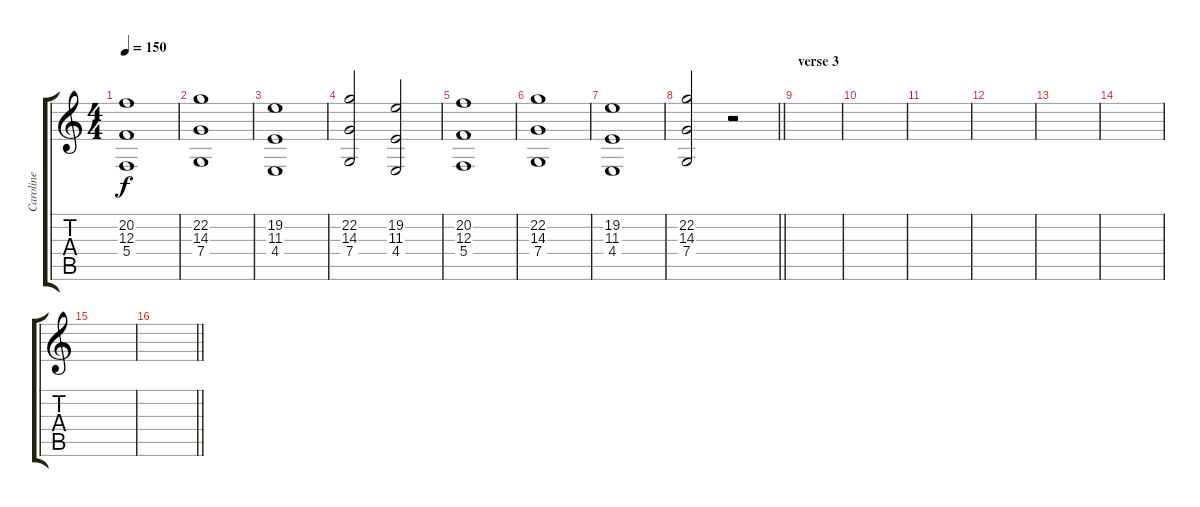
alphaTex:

\track ("Caroline" "Caroline") {instrument stringensemble1}
\staff {score tabs}
\tuning (D4 A3 F3 C3 G2 D2) {hide}
\ts (4 4)
\tempo 150
\clef g2
\ks c
(20.2 12.3 5.4).1{dy f} |
(22.2 14.3 7.4).1 |
(19.2 11.3 4.4).1 |
(22.2 14.3 7.4).2 (19.2 11.3 4.4).2 |
(20.2 12.3 5.4).1 |
(22.2 14.3 7.4).1 |
(19.2 11.3 4.4).1 |
\barLineRight lightlight
(22.2 14.3 7.4).2 r.2 |
\section ("" "verse 3")
|
|
|
|
|
|
|
\barLineRight lightlight
